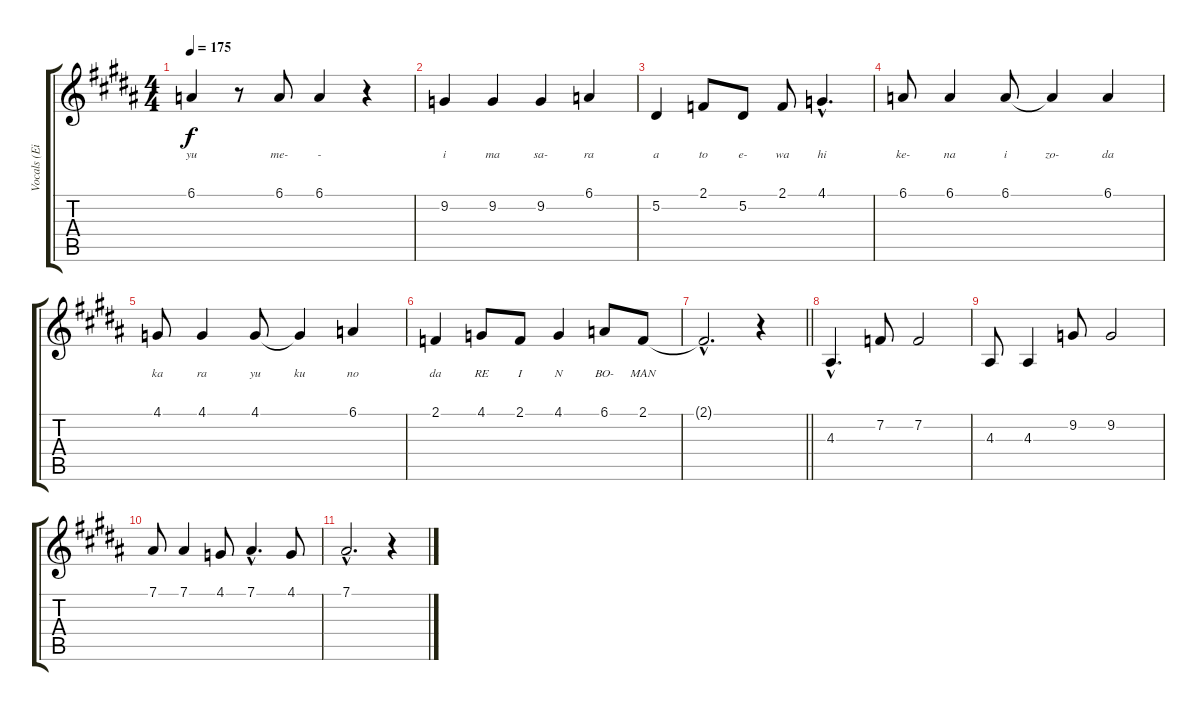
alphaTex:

\track ("Vocals (Eizo)" "Vocals (Ei") {instrument flute}
\staff {score tabs}
\tuning (Eb4 Bb3 Gb3 Db3 Ab2 Eb2) {hide}
\ts (4 4)
\tempo 175
\clef g2
\ks b
6.1.4{lyrics (0 "yu") lyrics (1 "") lyrics (2 "") lyrics (3 "") lyrics (4 "") dy f} r.8 6.1.8{lyrics (0 "me-") lyrics (1 "") lyrics (2 "") lyrics (3 "") lyrics (4 "")} 6.1.4{lyrics (0 "-") lyrics (1 "") lyrics (2 "") lyrics (3 "") lyrics (4 "")} r.4 |
9.2.4{lyrics (0 "i") lyrics (1 "") lyrics (2 "") lyrics (3 "") lyrics (4 "")} 9.2.4{lyrics (0 "ma") lyrics (1 "") lyrics (2 "") lyrics (3 "") lyrics (4 "")} 9.2.4{lyrics (0 "sa-") lyrics (1 "") lyrics (2 "") lyrics (3 "") lyrics (4 "")} 6.1.4{lyrics (0 "ra") lyrics (1 "") lyrics (2 "") lyrics (3 "") lyrics (4 "")} |
5.2.4{lyrics (0 "a") lyrics (1 "") lyrics (2 "") lyrics (3 "") lyrics (4 "")} 2.1.8{lyrics (0 "to") lyrics (1 "") lyrics (2 "") lyrics (3 "") lyrics (4 "")} 5.2.8{lyrics (0 "e-") lyrics (1 "") lyrics (2 "") lyrics (3 "") lyrics (4 "")} 2.1.8{lyrics (0 "wa") lyrics (1 "") lyrics (2 "") lyrics (3 "") lyrics (4 "")} 4.1{hac}.4{d lyrics (0 "hi") lyrics (1 "") lyrics (2 "") lyrics (3 "") lyrics (4 "")} |
6.1.8{lyrics (0 "ke-") lyrics (1 "") lyrics (2 "") lyrics (3 "") lyrics (4 "")} 6.1.4{lyrics (0 "na") lyrics (1 "") lyrics (2 "") lyrics (3 "") lyrics (4 "")} 6.1.8{lyrics (0 "i") lyrics (1 "") lyrics (2 "") lyrics (3 "") lyrics (4 "")} 6.1{t}.4{lyrics (0 "zo-") lyrics (1 "") lyrics (2 "") lyrics (3 "") lyrics (4 "")} 6.1.4{lyrics (0 "da") lyrics (1 "") lyrics (2 "") lyrics (3 "") lyrics (4 "")} |
4.1.8{lyrics (0 "ka") lyrics (1 "") lyrics (2 "") lyrics (3 "") lyrics (4 "")} 4.1.4{lyrics (0 "ra") lyrics (1 "") lyrics (2 "") lyrics (3 "") lyrics (4 "")} 4.1.8{lyrics (0 "yu") lyrics (1 "") lyrics (2 "") lyrics (3 "") lyrics (4 "")} 4.1{t}.4{lyrics (0 "ku") lyrics (1 "") lyrics (2 "") lyrics (3 "") lyrics (4 "")} 6.1.4{lyrics (0 "no") lyrics (1 "") lyrics (2 "") lyrics (3 "") lyrics (4 "")} |
2.1.4{lyrics (0 "da") lyrics (1 "") lyrics (2 "") lyrics (3 "") lyrics (4 "")} 4.1.8{lyrics (0 "RE") lyrics (1 "") lyrics (2 "") lyrics (3 "") lyrics (4 "")} 2.1.8{lyrics (0 "I") lyrics (1 "") lyrics (2 "") lyrics (3 "") lyrics (4 "")} 4.1.4{lyrics (0 "N") lyrics (1 "") lyrics (2 "") lyrics (3 "") lyrics (4 "")} 6.1.8{lyrics (0 "BO-") lyrics (1 "") lyrics (2 "") lyrics (3 "") lyrics (4 "")} 2.1.8{lyrics (0 "MAN") lyrics (1 "") lyrics (2 "") lyrics (3 "") lyrics (4 "")} |
\barLineRight lightlight
2.1{hac t}.2{d} r.4 |
4.3{hac}.4{d} 7.2.8 7.2.2 |
4.3.8 4.3.4 9.2.8 9.2.2 |
7.1.8 7.1.4 4.1.8 7.1{hac}.4{d} 4.1.8 |
7.1{hac}.2{d} r.4
